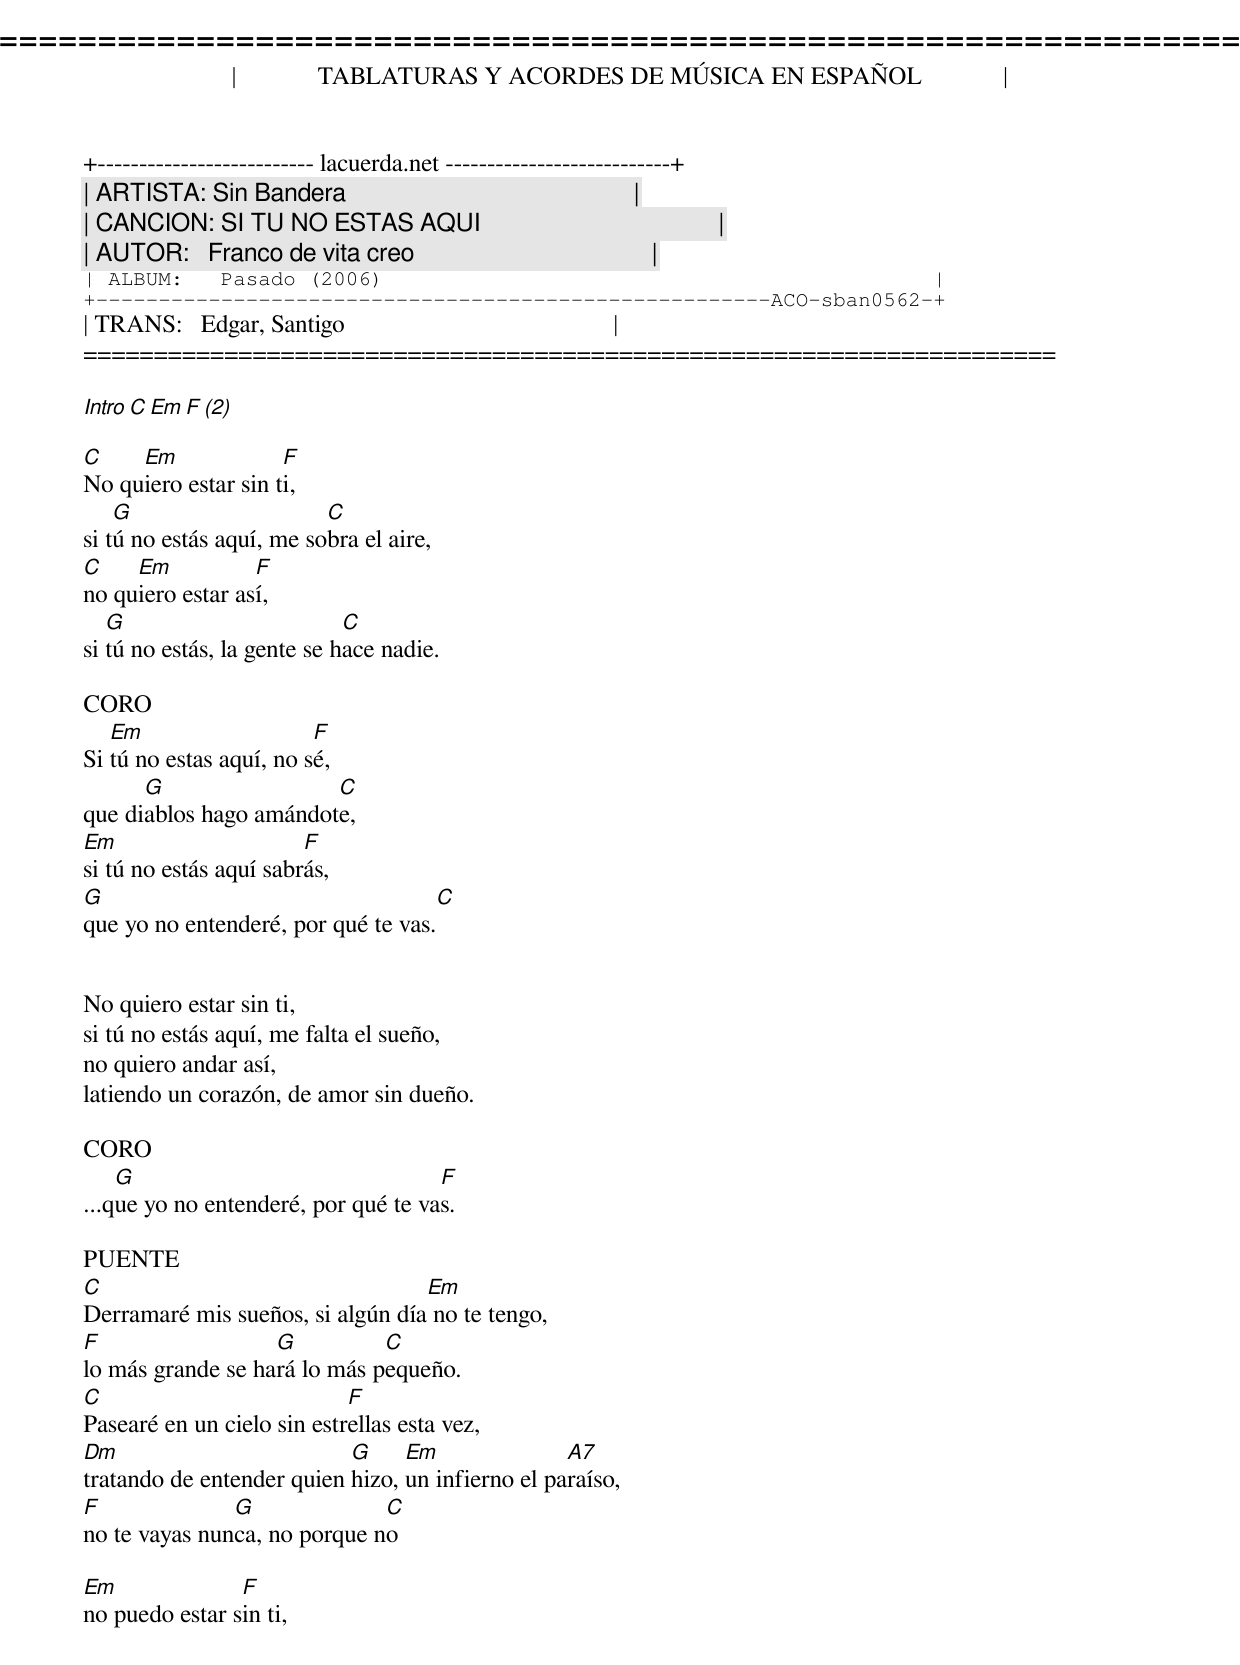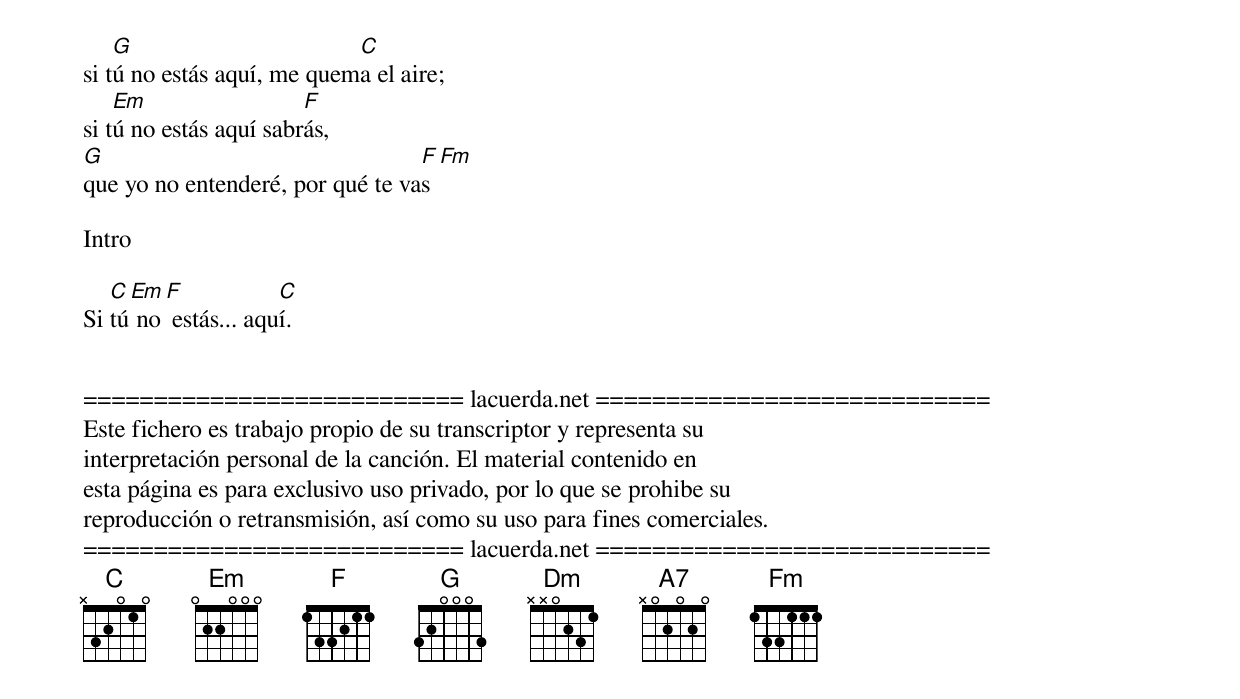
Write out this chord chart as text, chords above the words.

=====================================================================
|             TABLATURAS Y ACORDES DE MÚSICA EN ESPAÑOL             |
+-------------------------- lacuerda.net ---------------------------+
| ARTISTA: Sin Bandera                                              |
| CANCION: SI TU NO ESTAS AQUI                                      |
| AUTOR:   Franco de vita creo                                      |
| ALBUM:   Pasado (2006)                                            |
+------------------------------------------------------ACO-sban0562-+
| TRANS:   Edgar, Santigo                                           |
=====================================================================

Intro    C  Em  F     (2)

C    Em              F
No quiero estar sin ti,
    G                     C
si tú no estás aquí, me sobra el aire,
C    Em           F
no quiero estar así,
   G                         C
si tú no estás, la gente se hace nadie.

CORO
   Em                    F
Si tú no estas aquí, no sé,
      G                 C
que diablos hago amándote,
Em                      F
si tú no estás aquí sabrás,
G                                   C
que yo no entenderé, por qué te vas.


No quiero estar sin ti,
si tú no estás aquí, me falta el sueño,
no quiero andar así,
latiendo un corazón, de amor sin dueño.

CORO
    G                                F
...que yo no entenderé, por qué te vas.

PUENTE
C                                 Em
Derramaré mis sueños, si algún día no te tengo,
F                  G          C
lo más grande se hará lo más pequeño.
C                           F
Pasearé en un cielo sin estrellas esta vez,
Dm                         G     Em               A7
tratando de entender quien hizo, un infierno el paraíso,
F              G              C
no te vayas nunca, no porque no

Em              F
no puedo estar sin ti,
    G                       C
si tú no estás aquí, me quema el aire;
    Em                  F
si tú no estás aquí sabrás,
G                                 F  Fm
que yo no entenderé, por qué te vas

Intro

   C Em F            C
Si tú no estás... aquí.


=========================== lacuerda.net ============================
Este fichero es trabajo propio de su transcriptor y representa su
interpretación personal de la canción. El material contenido en
esta página es para exclusivo uso privado, por lo que se prohibe su
reproducción o retransmisión, así como su uso para fines comerciales.
=========================== lacuerda.net ============================
